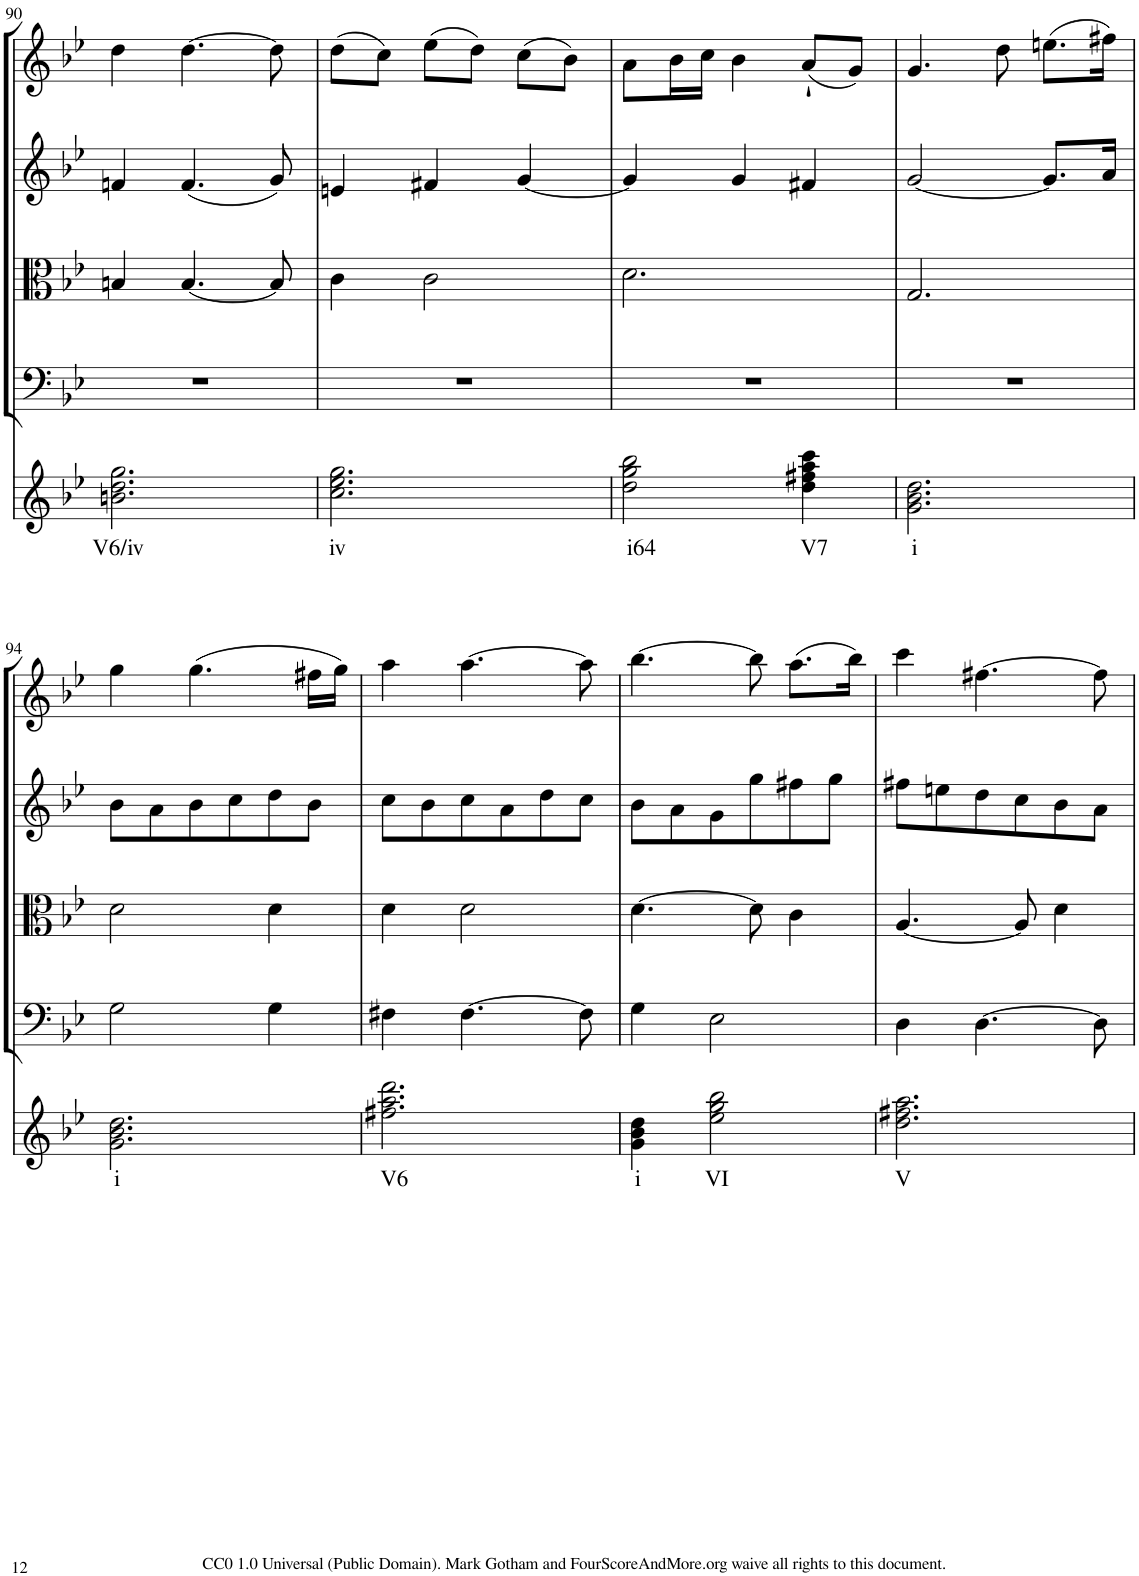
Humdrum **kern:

**kern	**text	**kern	**kern	**kern	**kern
*part5	*part5	*part4	*part3	*part2	*part1
*staff5	*staff5	*staff4	*staff3	*staff2	*staff1
*I"Analysis	*	*I"Violoncello	*I"Viola	*I"Violin II	*I"Violin I
*	*	*I'Vc	*I'Vla	*I'Vln	*I'Vln
!!LO:PB:g=z
*clefG2	*	*clefF4	*clefC3	*clefG2	*clefG2
*k[b-e-]	*	*k[b-e-]	*k[b-e-]	*k[b-e-]	*k[b-e-]
*M3/4	*	*M3/4	*M3/4	*M3/4	*M3/4
=90	=90	=90	=90	=90	=90
!	!LO:LY:b	!	!	!	!
2.bn\ 2.dd\ 2.gg\	V6/iv	2.r	4Bn/	4fn/	4dd\
.	.	.	[4.B/	(<4.f/	[4.dd\
.	.	.	8B/]	8g/)	8dd\]
=91	=91	=91	=91	=91	=91
!	!LO:LY:b	!	!	!	!
2.cc\ 2.ee-\ 2.gg\	iv	2.r	4c\	4en/	(>8dd\L
.	.	.	.	.	8cc\J)
.	.	.	2c\	4f#X/	(>8ee-\L
.	.	.	.	.	8dd\J)
.	.	.	.	[4g/	(>8cc\L
.	.	.	.	.	8b-\J)
=92	=92	=92	=92	=92	=92
!	!LO:LY:b	!	!	!	!
2dd\ 2gg\ 2bb-\	i64	2.r	2.d\	4g/]	8a\L
.	.	.	.	.	16b-\L
.	.	.	.	.	16cc\JJ
.	.	.	.	4g/	4b-\
!	!LO:LY:b	!	!	!	!
4dd\ 4ff#X\ 4aa\ 4ccc\	V7	.	.	4f#X/	(<8a`/L
.	.	.	.	.	8g/J)
=93	=93	=93	=93	=93	=93
!	!LO:LY:b	!	!	!	!
2.g\ 2.b-\ 2.dd\	i	2.r	2.G/	[2g/	4.g/
.	.	.	.	.	8dd\
.	.	.	.	8.g/L]	(>8.een\L
.	.	.	.	16a/Jk	16ff#X\Jk)
!!LO:LB:g=z
=94	=94	=94	=94	=94	=94
!	!LO:LY:b	!	!	!	!
2.g\ 2.b-\ 2.dd\	i	2G\	2d\	8b-\L	4gg\
.	.	.	.	8a\	.
.	.	.	.	8b-\	(>4.gg\
.	.	.	.	8cc\	.
.	.	4G\	4d\	8dd\	.
.	.	.	.	8b-\J	16ff#X\LL
.	.	.	.	.	16gg\JJ)
=95	=95	=95	=95	=95	=95
!	!LO:LY:b	!	!	!	!
2.ff#X\ 2.aa\ 2.ddd\	V6	4F#X\	4d\	8cc\L	4aa\
.	.	.	.	8b-\	.
.	.	[4.F#\	2d\	8cc\	[4.aa\
.	.	.	.	8a\	.
.	.	.	.	8dd\	.
.	.	8F#\]	.	8cc\J	8aa\]
=96	=96	=96	=96	=96	=96
!	!LO:LY:b	!	!	!	!
4g\ 4b-\ 4dd\	i	4G\	[4.d\	8b-\L	[4.bb-\
.	.	.	.	8a\	.
!	!LO:LY:b	!	!	!	!
2ee-\ 2gg\ 2bb-\	VI	2E-\	.	8g\	.
.	.	.	8d\]	8gg\	8bb-\]
.	.	.	4c\	8ff#X\	(>8.aa\L
.	.	.	.	8gg\J	.
.	.	.	.	.	16bb-\Jk)
=97	=97	=97	=97	=97	=97
!	!LO:LY:b	!	!	!	!
2.dd\ 2.ff#X\ 2.aa\	V	4D\	[4.A/	8ff#X\L	4ccc\
.	.	.	.	8een\	.
.	.	[4.D\	.	8dd\	[4.ff#X\
.	.	.	8A/]	8cc\	.
.	.	.	4d\	8b-\	.
.	.	8D\]	.	8a\J	8ff#\]
=	=	=	=	=	=
*-	*-	*-	*-	*-	*-
